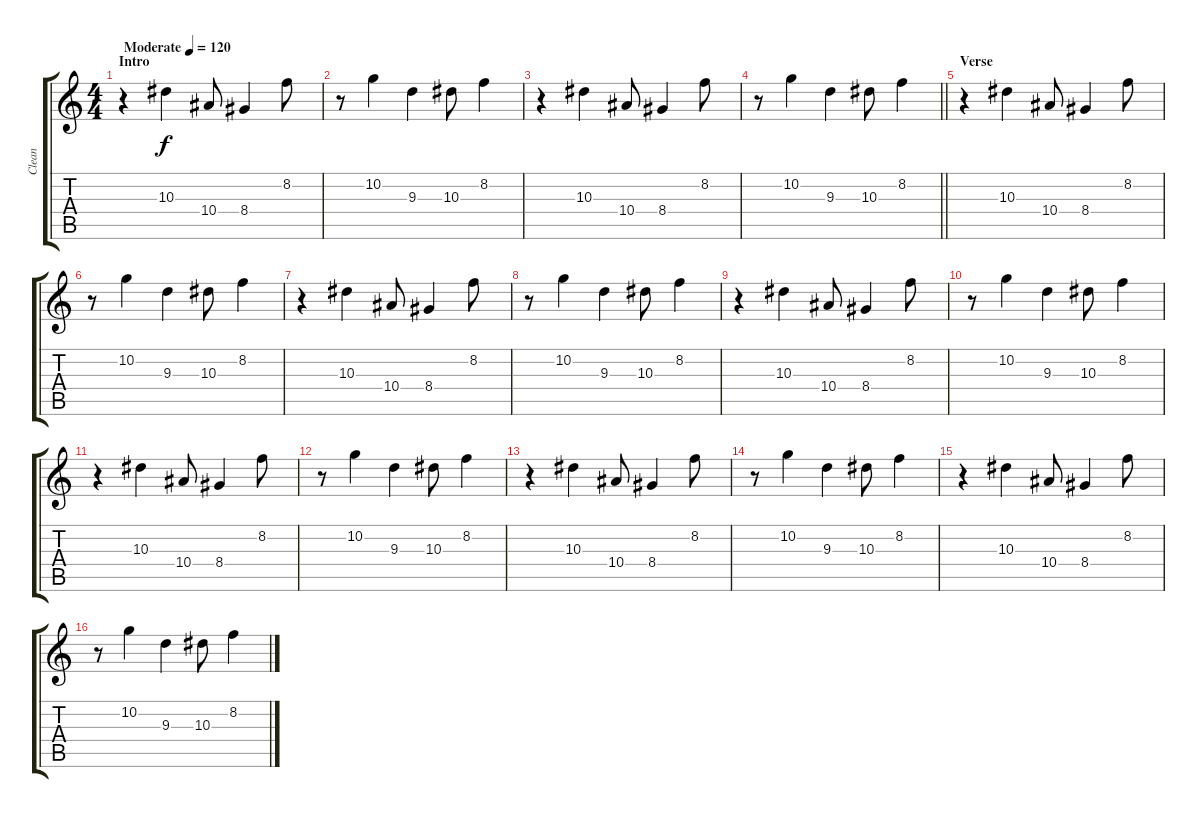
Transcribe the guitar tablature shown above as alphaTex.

\track ("Clean" "Clean") {instrument acousticguitarnylon}
\staff {score tabs}
\tuning (D4 A3 F3 C3 G2 C2) {hide}
\ts (4 4)
\section ("" "Intro")
\tempo (120 "Moderate")
\clef g2
\ks c
r.4{dy f instrument acousticguitarnylon} 10.3.4 10.4.8 8.4.4 8.2.8 |
r.8 10.2.4 9.3.4 10.3.8 8.2.4 |
r.4 10.3.4 10.4.8 8.4.4 8.2.8 |
\barLineRight lightlight
r.8 10.2.4 9.3.4 10.3.8 8.2.4 |
\section ("" "Verse")
r.4 10.3.4 10.4.8 8.4.4 8.2.8 |
r.8 10.2.4 9.3.4 10.3.8 8.2.4 |
r.4 10.3.4 10.4.8 8.4.4 8.2.8 |
r.8 10.2.4 9.3.4 10.3.8 8.2.4 |
r.4 10.3.4 10.4.8 8.4.4 8.2.8 |
r.8 10.2.4 9.3.4 10.3.8 8.2.4 |
r.4 10.3.4 10.4.8 8.4.4 8.2.8 |
r.8 10.2.4 9.3.4 10.3.8 8.2.4 |
r.4 10.3.4 10.4.8 8.4.4 8.2.8 |
r.8 10.2.4 9.3.4 10.3.8 8.2.4 |
r.4 10.3.4 10.4.8 8.4.4 8.2.8 |
r.8 10.2.4 9.3.4 10.3.8 8.2.4
